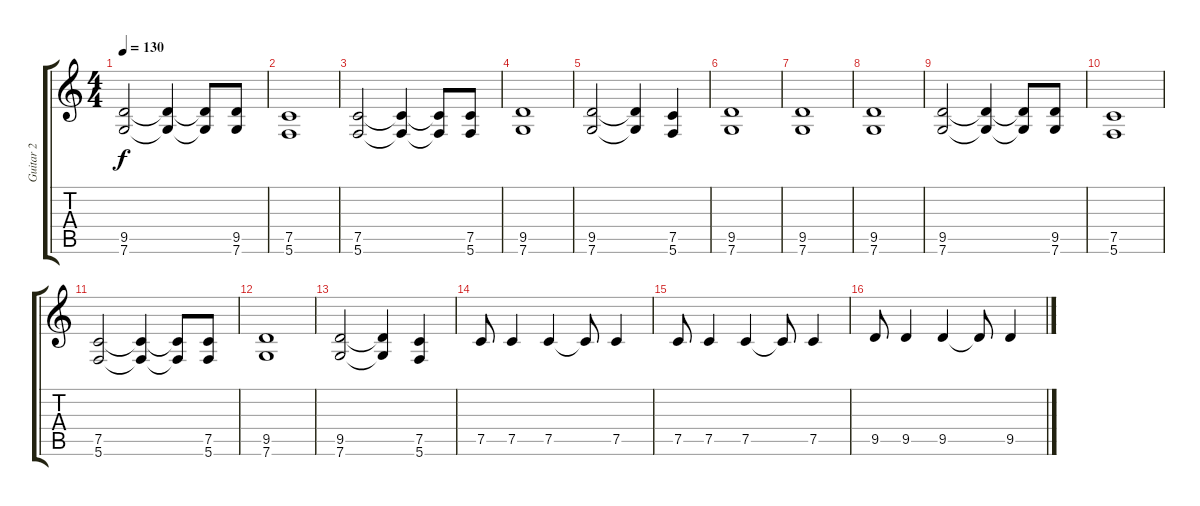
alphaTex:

\track ("Guitar 2" "Guitar 2") {instrument distortionguitar}
\staff {score tabs}
\tuning (C4 G3 Eb3 Bb2 F2 C2) {hide}
\ts (4 4)
\tempo 130
\clef g2
\ks c
(9.5 7.6).2{dy f} (9.5{t} 7.6{t}).4 (9.5{t} 7.6{t}).8 (9.5 7.6).8 |
(7.5 5.6).1 |
(7.5 5.6).2 (7.5{t} 5.6{t}).4 (7.5{t} 5.6{t}).8 (7.5 5.6).8 |
(9.5 7.6).1 |
(9.5 7.6).2 (9.5{t} 7.6{t}).4 (7.5 5.6).4 |
(9.5 7.6).1 |
(9.5 7.6).1 |
(9.5 7.6).1 |
(9.5 7.6).2 (9.5{t} 7.6{t}).4 (9.5{t} 7.6{t}).8 (9.5 7.6).8 |
(7.5 5.6).1 |
(7.5 5.6).2 (7.5{t} 5.6{t}).4 (7.5{t} 5.6{t}).8 (7.5 5.6).8 |
(9.5 7.6).1 |
(9.5 7.6).2 (9.5{t} 7.6{t}).4 (7.5 5.6).4 |
7.5.8 7.5.4 7.5.4 7.5{t}.8 7.5.4 |
7.5.8 7.5.4 7.5.4 7.5{t}.8 7.5.4 |
9.5.8 9.5.4 9.5.4 9.5{t}.8 9.5.4
